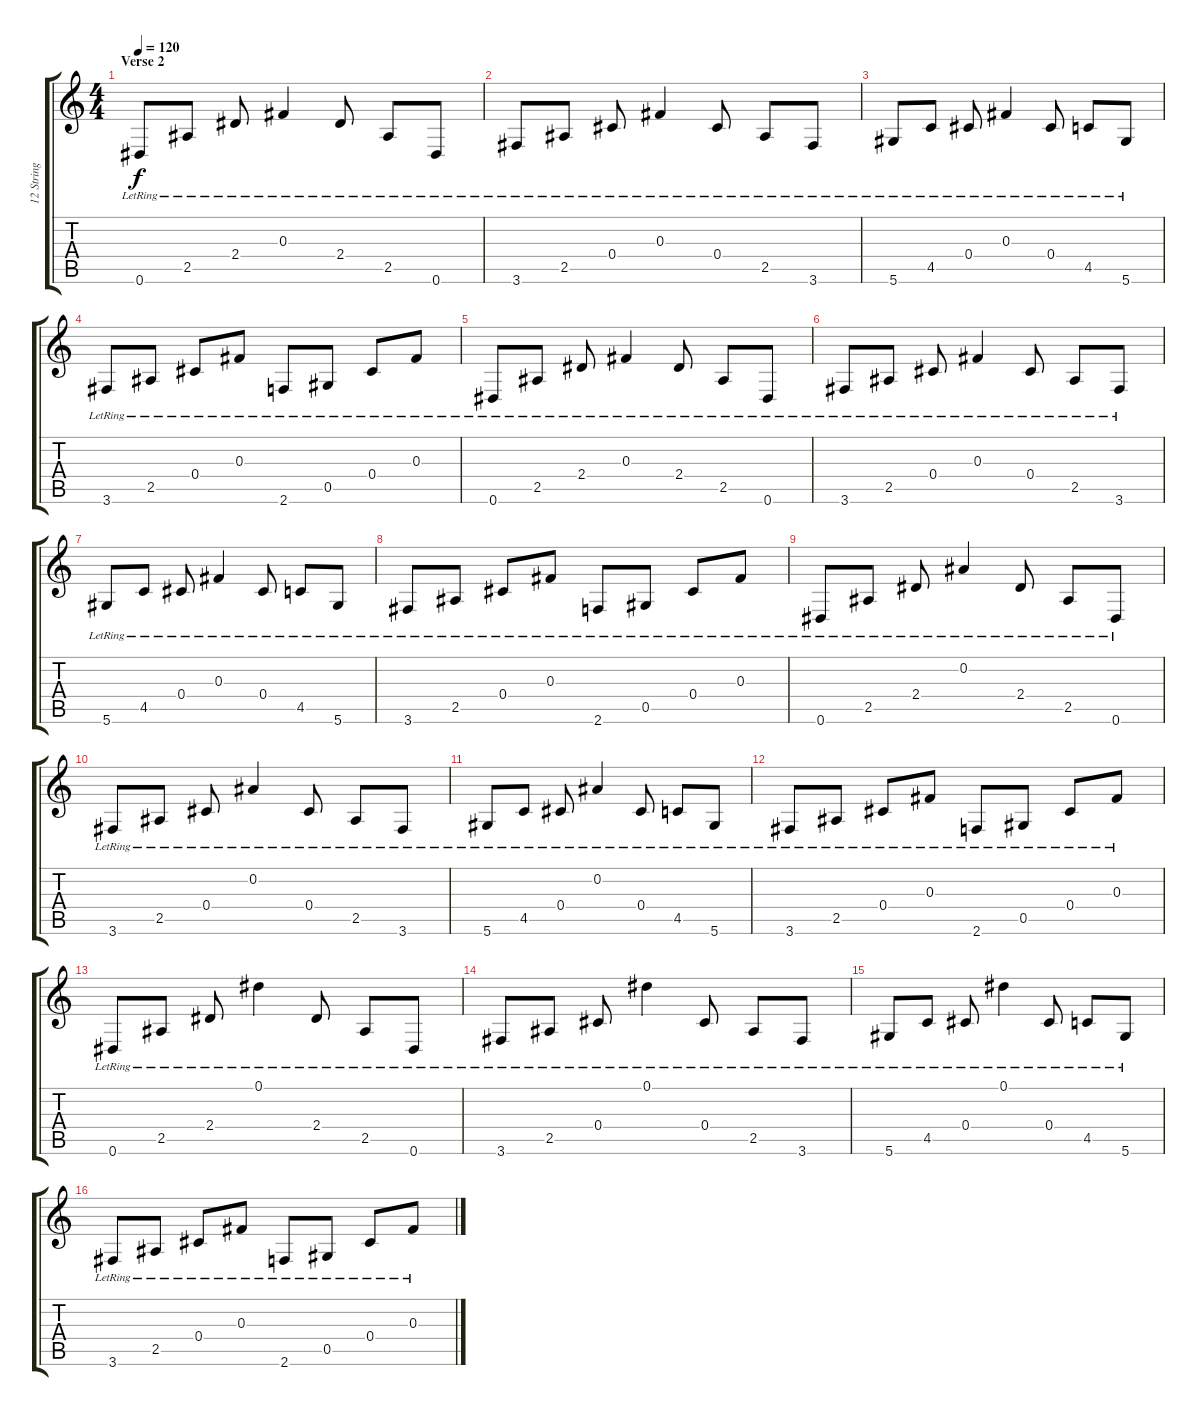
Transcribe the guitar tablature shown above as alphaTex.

\track ("12 String Acoustic" "12 String ") {instrument acousticguitarsteel}
\staff {score tabs}
\tuning (Eb4 Bb3 Gb3 Db3 Ab2 Eb2) {hide}
\ts (4 4)
\section ("" "Verse 2")
\tempo 120
\clef g2
\ks c
0.6{lr}.8{dy f} 2.5{lr}.8 2.4{lr}.8 0.3{lr}.4 2.4{lr}.8 2.5{lr}.8 0.6{lr}.8 |
3.6{lr}.8 2.5{lr}.8 0.4{lr}.8 0.3{lr}.4 0.4{lr}.8 2.5{lr}.8 3.6{lr}.8 |
5.6{lr}.8 4.5{lr}.8 0.4{lr}.8 0.3{lr}.4 0.4{lr}.8 4.5{lr}.8 5.6{lr}.8 |
3.6{lr}.8 2.5{lr}.8 0.4{lr}.8 0.3{lr}.8 2.6{lr}.8 0.5{lr}.8 0.4{lr}.8 0.3{lr}.8 |
0.6{lr}.8 2.5{lr}.8 2.4{lr}.8 0.3{lr}.4 2.4{lr}.8 2.5{lr}.8 0.6{lr}.8 |
3.6{lr}.8 2.5{lr}.8 0.4{lr}.8 0.3{lr}.4 0.4{lr}.8 2.5{lr}.8 3.6{lr}.8 |
5.6{lr}.8 4.5{lr}.8 0.4{lr}.8 0.3{lr}.4 0.4{lr}.8 4.5{lr}.8 5.6{lr}.8 |
3.6{lr}.8 2.5{lr}.8 0.4{lr}.8 0.3{lr}.8 2.6{lr}.8 0.5{lr}.8 0.4{lr}.8 0.3{lr}.8 |
0.6{lr}.8 2.5{lr}.8 2.4{lr}.8 0.2{lr}.4 2.4{lr}.8 2.5{lr}.8 0.6{lr}.8 |
3.6{lr}.8 2.5{lr}.8 0.4{lr}.8 0.2{lr}.4 0.4{lr}.8 2.5{lr}.8 3.6{lr}.8 |
5.6{lr}.8 4.5{lr}.8 0.4{lr}.8 0.2{lr}.4 0.4{lr}.8 4.5{lr}.8 5.6{lr}.8 |
3.6{lr}.8 2.5{lr}.8 0.4{lr}.8 0.3{lr}.8 2.6{lr}.8 0.5{lr}.8 0.4{lr}.8 0.3{lr}.8 |
0.6{lr}.8 2.5{lr}.8 2.4{lr}.8 0.1{lr}.4 2.4{lr}.8 2.5{lr}.8 0.6{lr}.8 |
3.6{lr}.8 2.5{lr}.8 0.4{lr}.8 0.1{lr}.4 0.4{lr}.8 2.5{lr}.8 3.6{lr}.8 |
5.6{lr}.8 4.5{lr}.8 0.4{lr}.8 0.1{lr}.4 0.4{lr}.8 4.5{lr}.8 5.6{lr}.8 |
3.6{lr}.8 2.5{lr}.8 0.4{lr}.8 0.3{lr}.8 2.6{lr}.8 0.5{lr}.8 0.4{lr}.8 0.3{lr}.8
